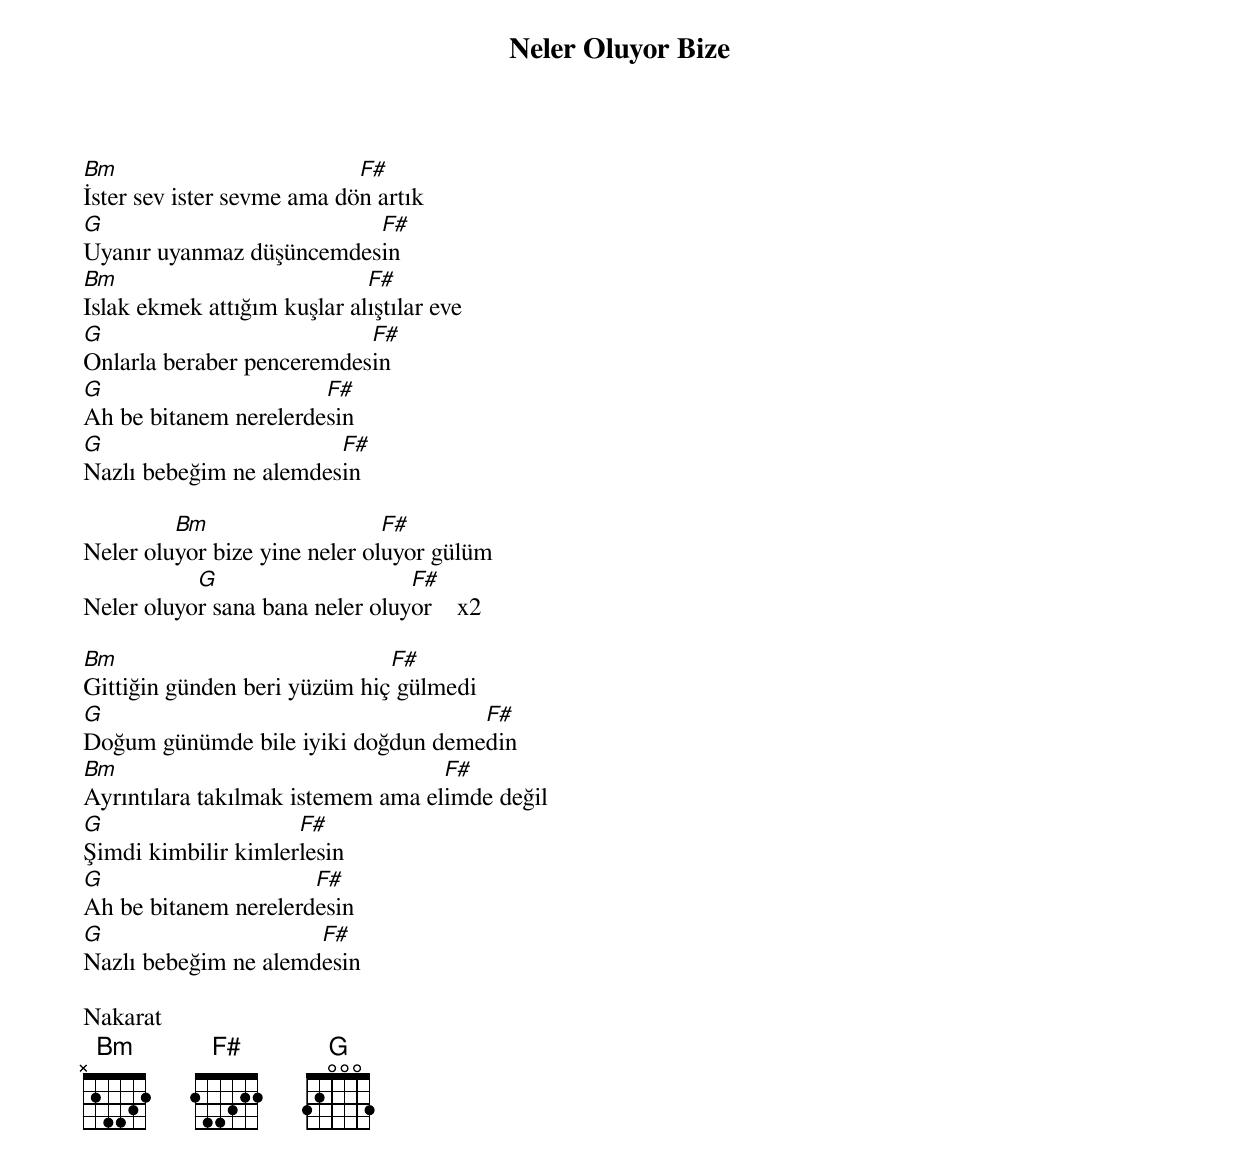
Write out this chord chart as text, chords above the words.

{title: Neler Oluyor Bize}
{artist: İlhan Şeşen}

Bm                          F#
İster sev ister sevme ama dön artık
G                         F#
Uyanır uyanmaz düşüncemdesin
Bm                           F#
Islak ekmek attığım kuşlar alıştılar eve
G                          F#
Onlarla beraber penceremdesin
G                      F#
Ah be bitanem nerelerdesin
G                       F#
Nazlı bebeğim ne alemdesin

         Bm                    F#
Neler oluyor bize yine neler oluyor gülüm
           G                     F#
Neler oluyor sana bana neler oluyor    x2

Bm                            F#
Gittiğin günden beri yüzüm hiç gülmedi
G                                   F#
Doğum günümde bile iyiki doğdun demedin
Bm                                 F#
Ayrıntılara takılmak istemem ama elimde değil
G                    F#
Şimdi kimbilir kimlerlesin
G                     F#
Ah be bitanem nerelerdesin
G                     F#
Nazlı bebeğim ne alemdesin

Nakarat
